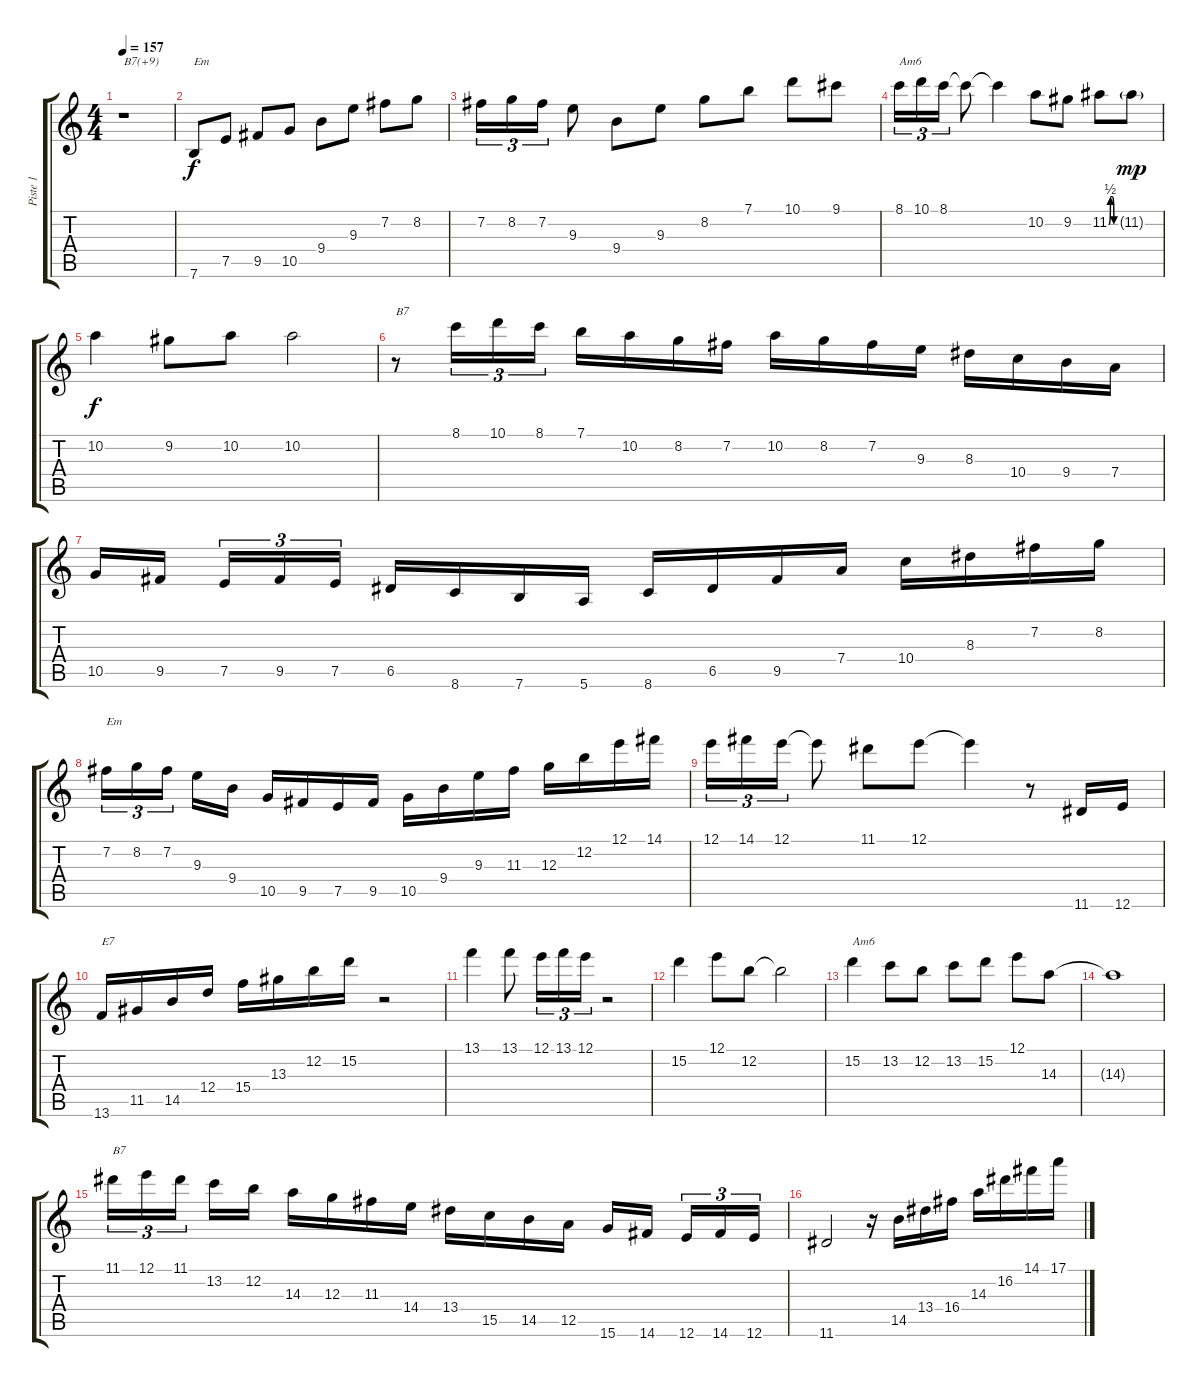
\track ("Piste 1" "Piste 1") {instrument acousticguitarnylon}
\staff {score tabs}
\tuning (E4 B3 G3 D3 A2 E2) {hide}
\ts (4 4)
\tempo 157
\clef g2
\ks c
r.1{txt "B7(+9)" dy f} |
7.6.8{txt "Em"} 7.5.8 9.5.8 10.5.8 9.4.8 9.3.8 7.2.8 8.2.8 |
7.2.16{tu (3 2)} 8.2.16{tu (3 2)} 7.2.16{tu (3 2)} 9.3.8 9.4.8 9.3.8 8.2.8 7.1.8 10.1.8 9.1.8 |
8.1.16{tu (3 2) txt "Am6"} 10.1.16{tu (3 2)} 8.1.16{tu (3 2)} 8.1{t}.8 8.1{t}.4 10.2.8 9.2.8 11.2{be (custom 0 0 15 2 30 2 45 0 60 0)}.8 11.2{g}.8{dy mp} |
10.2.4{dy f} 9.2.8 10.2.8 10.2.2 |
r.8{txt "B7"} 8.1.16{tu (3 2)} 10.1.16{tu (3 2)} 8.1.16{tu (3 2)} 7.1.16 10.2.16 8.2.16 7.2.16 10.2.16 8.2.16 7.2.16 9.3.16 8.3.16 10.4.16 9.4.16 7.4.16 |
10.5.16 9.5.16 7.5.16{tu (3 2)} 9.5.16{tu (3 2)} 7.5.16{tu (3 2)} 6.5.16 8.6.16 7.6.16 5.6.16 8.6.16 6.5.16 9.5.16 7.4.16 10.4.16 8.3.16 7.2.16 8.2.16 |
7.2.16{tu (3 2) txt "Em"} 8.2.16{tu (3 2)} 7.2.16{tu (3 2)} 9.3.16 9.4.16 10.5.16 9.5.16 7.5.16 9.5.16 10.5.16 9.4.16 9.3.16 11.3.16 12.3.16 12.2.16 12.1.16 14.1.16 |
12.1.16{tu (3 2)} 14.1.16{tu (3 2)} 12.1.16{tu (3 2)} 12.1{t}.8 11.1.8 12.1.8 12.1{t}.4 r.8 11.6.16 12.6.16 |
13.6.16{txt "E7"} 11.5.16 14.5.16 12.4.16 15.4.16 13.3.16 12.2.16 15.2.16 r.2 |
13.1.4 13.1.8 12.1.16{tu (3 2)} 13.1.16{tu (3 2)} 12.1.16{tu (3 2)} r.2 |
15.2.4 12.1.8 12.2.8 12.2{t}.2 |
15.2.4{txt "Am6"} 13.2.8 12.2.8 13.2.8 15.2.8 12.1.8 14.3.8 |
14.3{t}.1 |
11.1.16{tu (3 2) txt "B7"} 12.1.16{tu (3 2)} 11.1.16{tu (3 2)} 13.2.16 12.2.16 14.3.16 12.3.16 11.3.16 14.4.16 13.4.16 15.5.16 14.5.16 12.5.16 15.6.16 14.6.16 12.6.16{tu (3 2)} 14.6.16{tu (3 2)} 12.6.16{tu (3 2)} |
11.6.2 r.16 14.5.16 13.4.16 16.4.16 14.3.16 16.2.16 14.1.16 17.1.16
